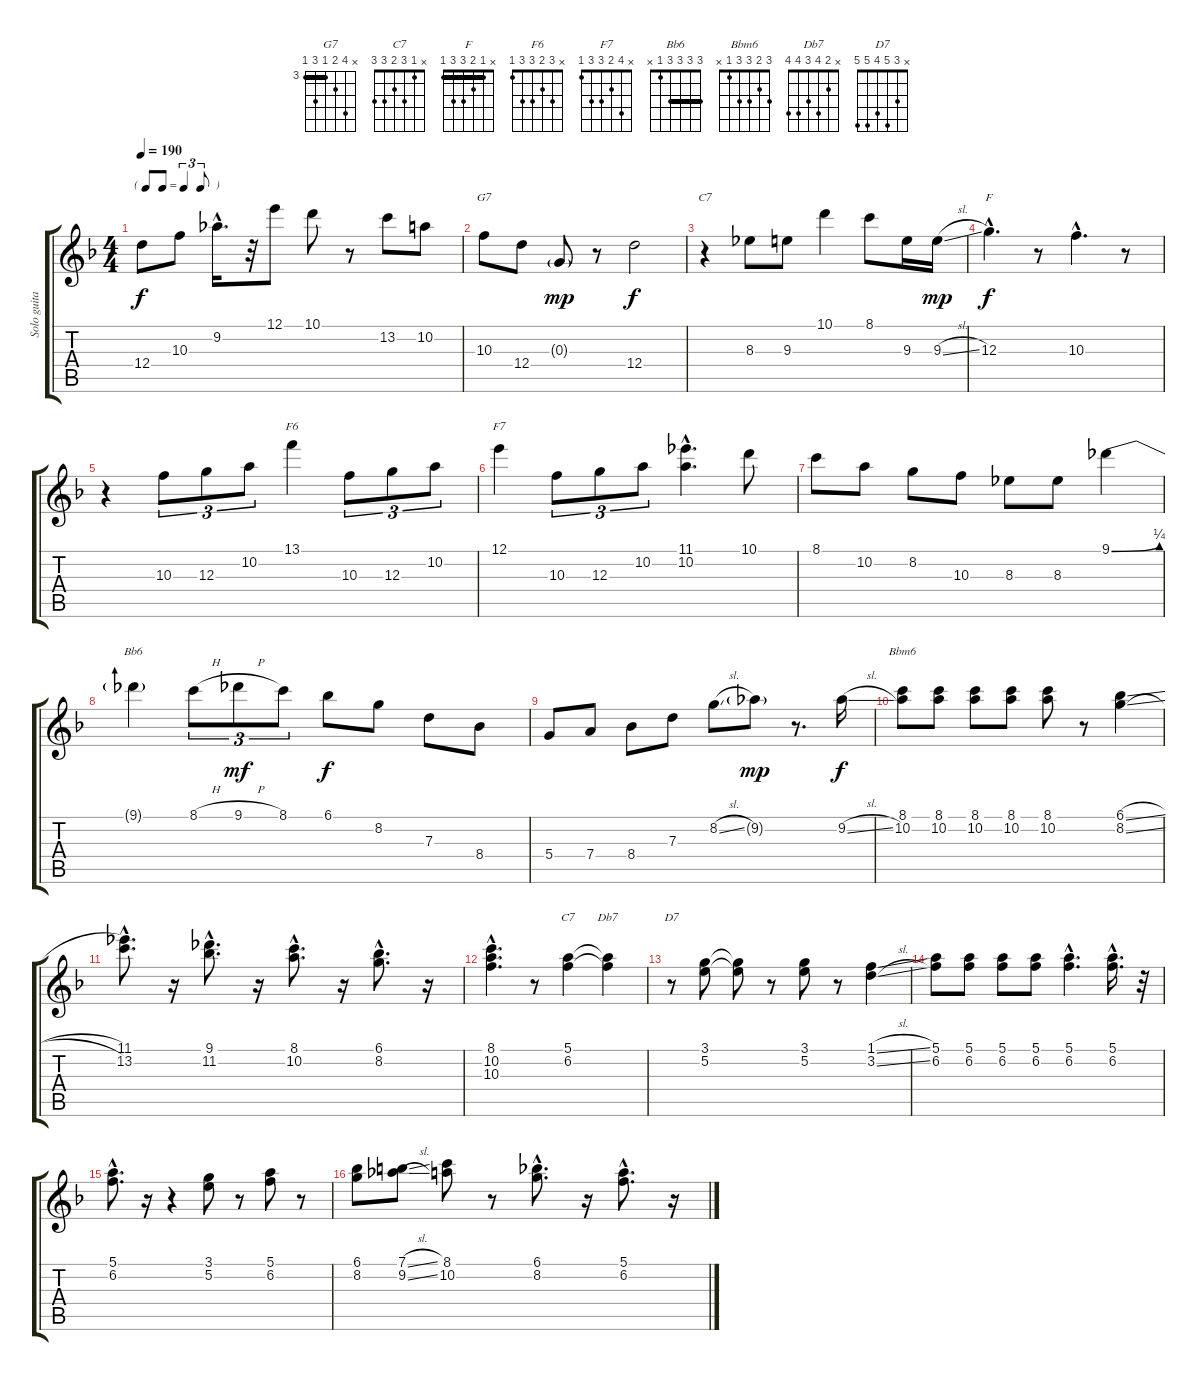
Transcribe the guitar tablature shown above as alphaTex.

\track ("Solo guitar" "Solo guita") {instrument acousticguitarsteel}
\staff {score tabs}
\tuning (E4 B3 G3 D3 A2 E2) {hide}
\chord ("G7" x 6 4 3 5 3) {firstfret 3 barre 3}
\chord ("C7" 3 5 3 5 3 x) {barre 3}
\chord ("F" x 1 2 3 3 1) {barre 1}
\chord ("F6" x 3 2 3 3 1)
\chord ("F7" x 4 2 3 3 1)
\chord ("Bb6" 3 3 3 3 1 x) {barre 3}
\chord ("Bbm6" 3 2 3 3 1 x)
\chord ("C7" x 1 3 2 3 3)
\chord ("Db7" x 2 4 3 4 4)
\chord ("D7" x 3 5 4 5 5)
\ts (4 4)
\tf triplet8th
\tempo 190
\clef g2
\ks f
12.4.8{dy f} 10.3.8 9.2{hac}.16{d} r.32 12.1.8 10.1.8 r.8 13.2.8 10.2.8 |
10.3.8{ch "G7"} 12.4.8 0.3{g}.8{dy mp} r.8 12.4.2{dy f} |
r.4{ch "C7"} 8.3.8 9.3.8 10.1.4 8.1.8 9.3.16 9.3{sl}.16{dy mp} |
12.3{hac}.4{d ch "F" dy f} r.8 10.3{hac}.4{d} r.8 |
r.4 10.3.8{tu (3 2)} 12.3.8{tu (3 2)} 10.2.8{tu (3 2)} 13.1.4{ch "F6"} 10.3.8{tu (3 2)} 12.3.8{tu (3 2)} 10.2.8{tu (3 2)} |
12.1.4{ch "F7"} 10.3.8{tu (3 2)} 12.3.8{tu (3 2)} 10.2.8{tu (3 2)} (11.1{hac} 10.2{hac}).4{d} 10.1.8 |
8.1.8 10.2.8 8.2.8 10.3.8 8.3.8 8.3.8 9.1{be (bend 0 0 60 1)}.4 |
9.1{t}.4{ch "Bb6"} 8.1{h}.8{tu (3 2)} 9.1{h}.8{tu (3 2) dy mf} 8.1.8{tu (3 2)} 6.1.8{dy f} 8.2.8 7.3.8 8.4.8 |
5.4.8 7.4.8 8.4.8 7.3.8 8.2{sl}.8 9.2{g}.8{dy mp} r.8{d} 9.2{sl}.16{dy f} |
(8.1 10.2).8{ch "Bbm6"} (8.1 10.2).8 (8.1 10.2).8 (8.1 10.2).8 (8.1 10.2).8 r.8 (6.1{sl} 8.2{sl}).4 |
(11.1{hac} 13.2{hac}).8{d} r.16 (9.1{hac} 11.2{hac}).8{d} r.16 (8.1{hac} 10.2{hac}).8{d} r.16 (6.1{hac} 8.2{hac}).8{d} r.16 |
(8.1{hac} 10.2{hac} 10.3{hac}).4{d} r.8 (5.1 6.2).4{ch "C7"} (5.1{t} 6.2{t}).4{ch "Db7"} |
r.8{ch "D7"} (3.1 5.2).8 (3.1{t} 5.2{t}).8 r.8 (3.1 5.2).8 r.8 (1.1{sl} 3.2{sl}).4 |
(5.1 6.2).8 (5.1 6.2).8 (5.1 6.2).8 (5.1 6.2).8 (5.1{hac} 6.2{hac}).4{d} (5.1{hac} 6.2{hac}).16{d} r.32 |
(5.1{hac} 6.2{hac}).8{d} r.16 r.4 (3.1 5.2).8 r.8 (5.1 6.2).8 r.8 |
(6.1 8.2).8 (7.1{sl} 9.2{sl}).8 (8.1 10.2).8 r.8 (6.1{hac} 8.2{hac}).8{d} r.16 (5.1{hac} 6.2{hac}).8{d} r.16
